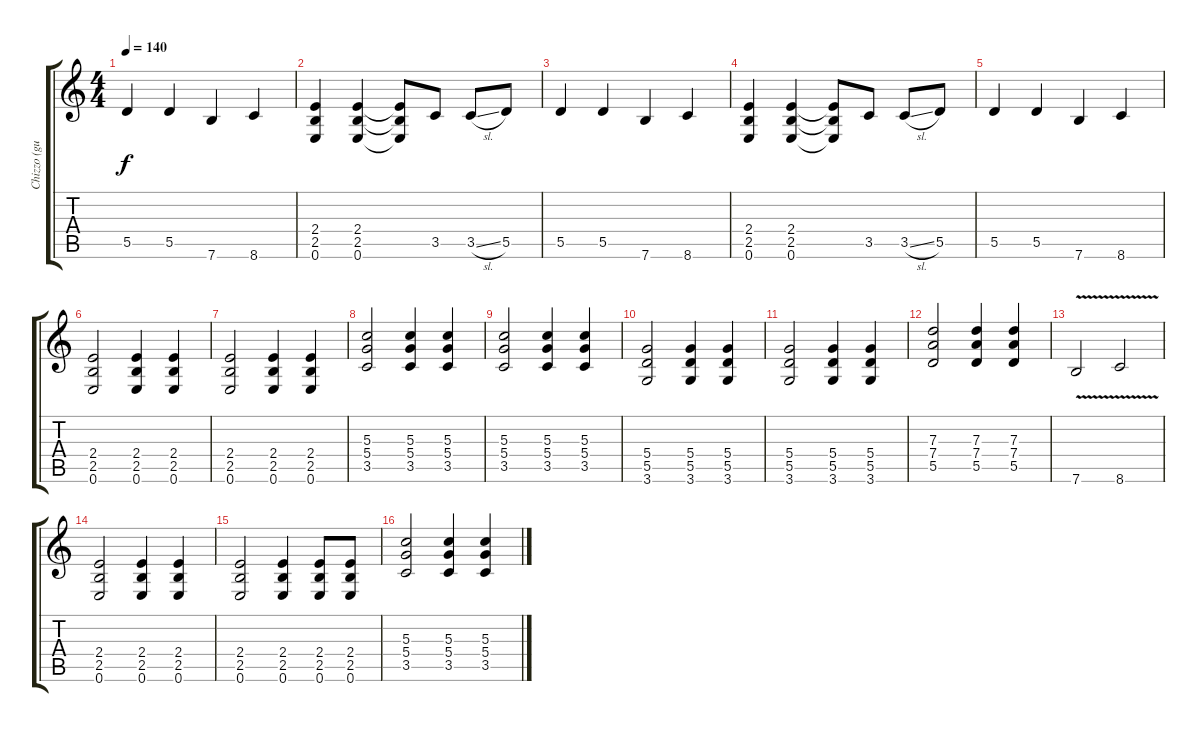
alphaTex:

\track ("Chizzo (guitarra)" "Chizzo (gu") {instrument overdrivenguitar}
\staff {score tabs}
\tuning (E4 B3 G3 D3 A2 E2) {hide}
\ts (4 4)
\tempo 140
\clef g2
\ks c
5.5.4{dy f} 5.5.4 7.6.4 8.6.4 |
(2.4 2.5 0.6).4 (2.4 2.5 0.6).4 (2.4{t} 2.5{t} 0.6{t}).8 3.5.8 3.5{sl}.8 5.5.8 |
5.5.4 5.5.4 7.6.4 8.6.4 |
(2.4 2.5 0.6).4 (2.4 2.5 0.6).4 (2.4{t} 2.5{t} 0.6{t}).8 3.5.8 3.5{sl}.8 5.5.8 |
5.5.4 5.5.4 7.6.4 8.6.4 |
(2.4 2.5 0.6).2 (2.4 2.5 0.6).4 (2.4 2.5 0.6).4 |
(2.4 2.5 0.6).2 (2.4 2.5 0.6).4 (2.4 2.5 0.6).4 |
(5.3 5.4 3.5).2 (5.3 5.4 3.5).4 (5.3 5.4 3.5).4 |
(5.3 5.4 3.5).2 (5.3 5.4 3.5).4 (5.3 5.4 3.5).4 |
(5.4 5.5 3.6).2 (5.4 5.5 3.6).4 (5.4 5.5 3.6).4 |
(5.4 5.5 3.6).2 (5.4 5.5 3.6).4 (5.4 5.5 3.6).4 |
(7.3 7.4 5.5).2 (7.3 7.4 5.5).4 (7.3 7.4 5.5).4 |
7.6{v}.2 8.6{v}.2 |
(2.4 2.5 0.6).2 (2.4 2.5 0.6).4 (2.4 2.5 0.6).4 |
(2.4 2.5 0.6).2 (2.4 2.5 0.6).4 (2.4 2.5 0.6).8 (2.4 2.5 0.6).8 |
(5.3 5.4 3.5).2 (5.3 5.4 3.5).4 (5.3 5.4 3.5).4
